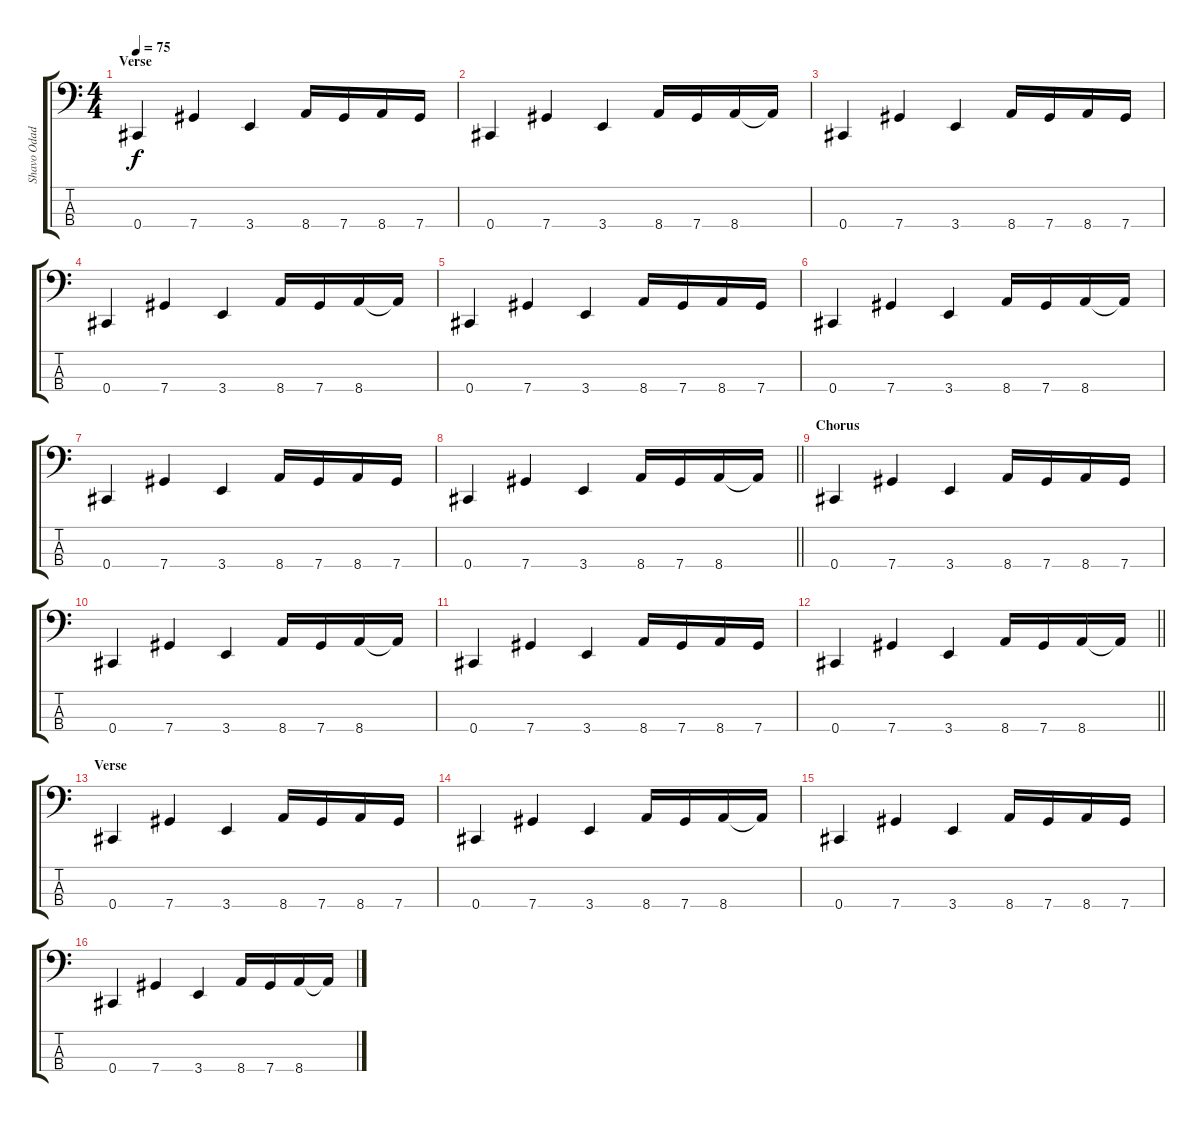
\track ("Shavo Odadjian" "Shavo Odad") {instrument electricbassfinger}
\staff {score tabs}
\tuning (Gb2 Db2 Ab1 Db1) {hide}
\ts (4 4)
\section ("" "Verse")
\tempo 75
\clef f4
\ks c
0.4.4{dy f} 7.4.4 3.4.4 8.4.16 7.4.16 8.4.16 7.4.16 |
0.4.4 7.4.4 3.4.4 8.4.16 7.4.16 8.4.16 8.4{t}.16 |
0.4.4 7.4.4 3.4.4 8.4.16 7.4.16 8.4.16 7.4.16 |
0.4.4 7.4.4 3.4.4 8.4.16 7.4.16 8.4.16 8.4{t}.16 |
0.4.4 7.4.4 3.4.4 8.4.16 7.4.16 8.4.16 7.4.16 |
0.4.4 7.4.4 3.4.4 8.4.16 7.4.16 8.4.16 8.4{t}.16 |
0.4.4 7.4.4 3.4.4 8.4.16 7.4.16 8.4.16 7.4.16 |
\barLineRight lightlight
0.4.4 7.4.4 3.4.4 8.4.16 7.4.16 8.4.16 8.4{t}.16 |
\section ("" "Chorus")
0.4.4 7.4.4 3.4.4 8.4.16 7.4.16 8.4.16 7.4.16 |
0.4.4 7.4.4 3.4.4 8.4.16 7.4.16 8.4.16 8.4{t}.16 |
0.4.4 7.4.4 3.4.4 8.4.16 7.4.16 8.4.16 7.4.16 |
\barLineRight lightlight
0.4.4 7.4.4 3.4.4 8.4.16 7.4.16 8.4.16 8.4{t}.16 |
\section ("" "Verse")
0.4.4 7.4.4 3.4.4 8.4.16 7.4.16 8.4.16 7.4.16 |
0.4.4 7.4.4 3.4.4 8.4.16 7.4.16 8.4.16 8.4{t}.16 |
0.4.4 7.4.4 3.4.4 8.4.16 7.4.16 8.4.16 7.4.16 |
0.4.4 7.4.4 3.4.4 8.4.16 7.4.16 8.4.16 8.4{t}.16
